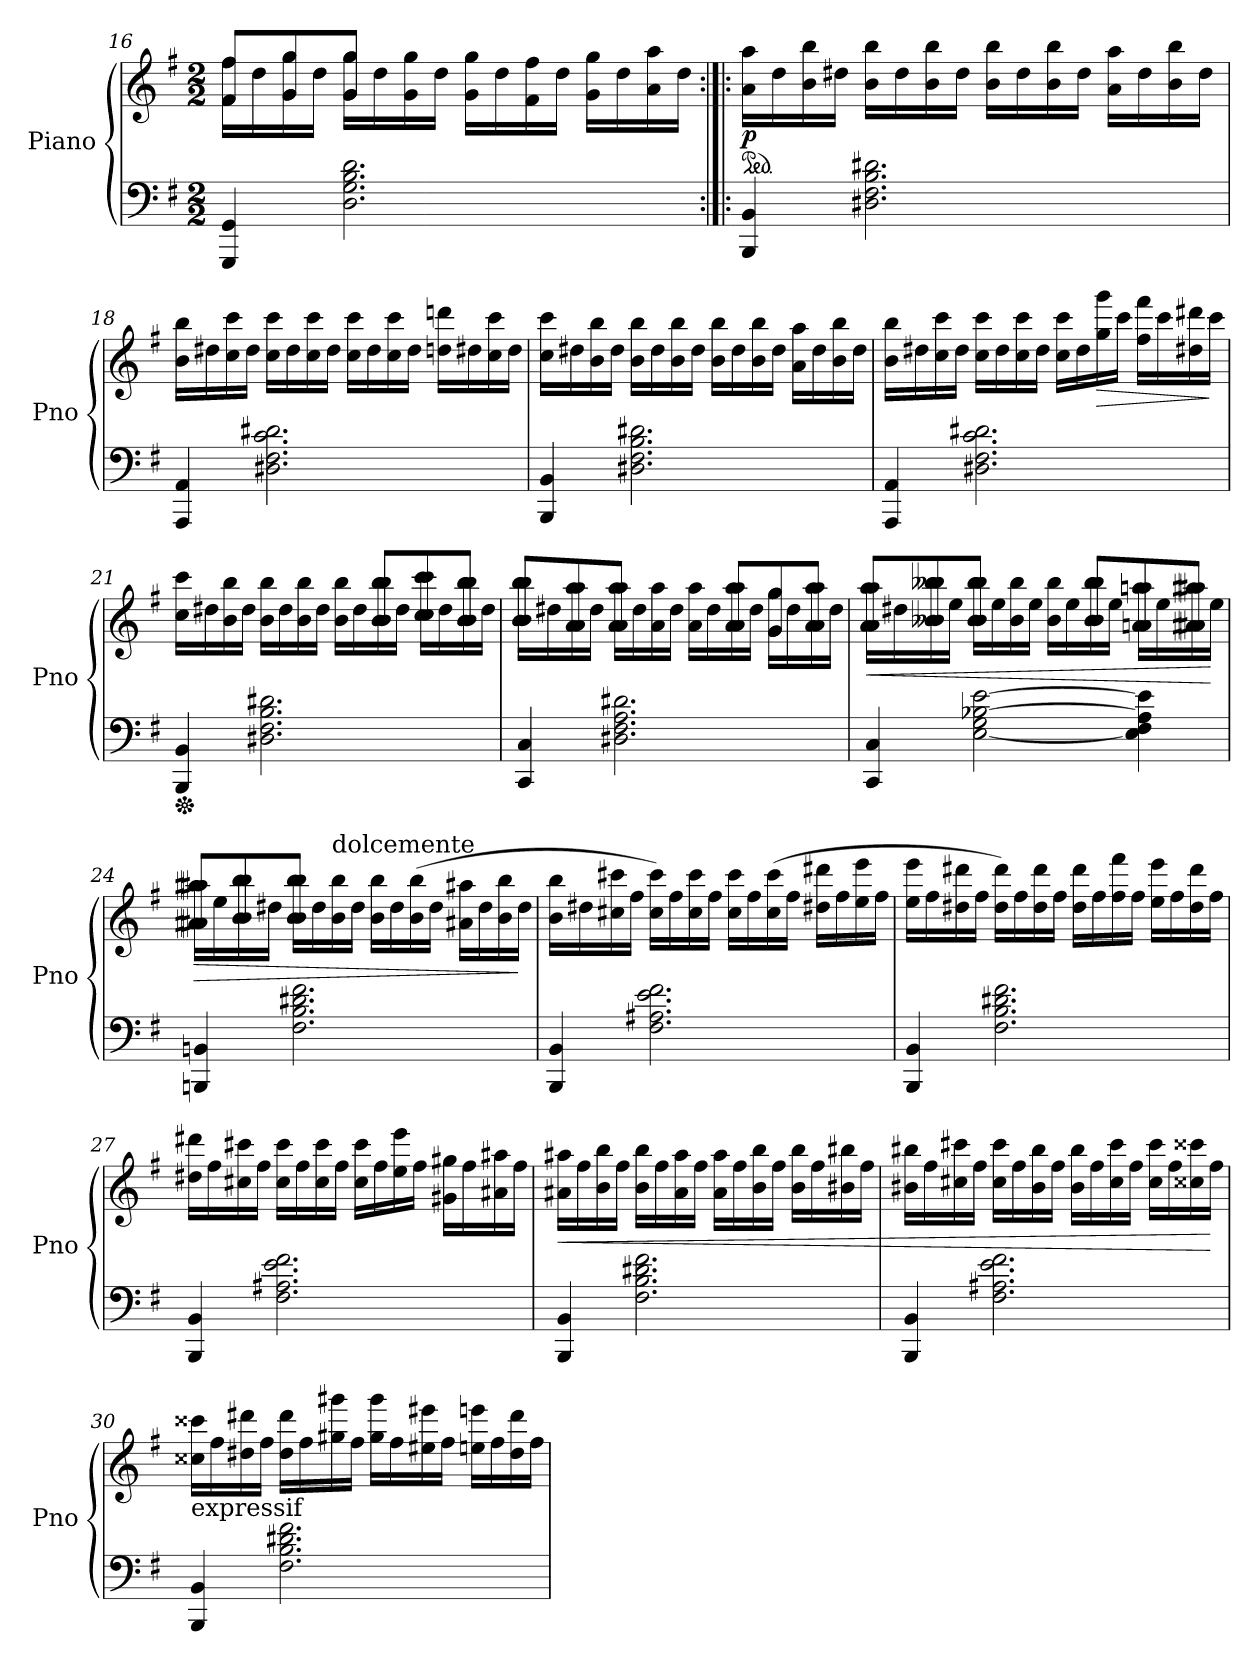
**kern	**kern	**dynam
*part1	*part1	*part1
*staff2	*staff1	*staff1/2
*I"Piano	*	*
*I'Pno	*	*
!!LO:PB:g=z
*clefF4	*clefG2	*
*k[f#]	*k[f#]	*
*G:	*G:	*
*M2/2	*M2/2	*
=16	=16	=16
*	*^	*
4GGG/ 4GG/	16f#\ 16ff#\LL	8f#/ 8ff#/L	.
.	16dd\	.	.
.	16g\ 16gg\	8g/ 8gg/	.
.	16dd\JJ	.	.
2.D\ 2.G\ 2.B\ 2.d\	16g\ 16gg\LL	8g/ 8gg/J	.
.	16dd\	.	.
.	16g\ 16gg\	2ryy	.
.	16dd\JJ	.	.
.	16g\ 16gg\LL	.	.
.	16dd\	.	.
.	16f#\ 16ff#\	.	.
.	16dd\JJ	.	.
.	16g\ 16gg\LL	.	.
.	16dd\	.	.
.	16a\ 16aa\	8ryy	.
.	16dd\JJ	.	.
*	*v	*v	*
=17:|!|:	=17:|!|:	=17:|!|:
*	*ped	*
!	!	!LO:DY:b
4BBB/ 4BB/	16a\ 16aa\LL	p
.	16dd\	.
.	16b\ 16bb\	.
.	16dd#X\JJ	.
2.D#X\ 2.F#\ 2.B\ 2.d#X\	16b\ 16bb\LL	.
.	16dd#\	.
.	16b\ 16bb\	.
.	16dd#\JJ	.
.	16b\ 16bb\LL	.
.	16dd#\	.
.	16b\ 16bb\	.
.	16dd#\JJ	.
.	16a\ 16aa\LL	.
.	16dd#\	.
.	16b\ 16bb\	.
.	16dd#\JJ	.
=18	=18	=18
4AAA/ 4AA/	16b\ 16bb\LL	.
.	16dd#X\	.
.	16cc\ 16ccc\	.
.	16dd#\JJ	.
2.D#X\ 2.F#\ 2.c\ 2.d#X\	16cc\ 16ccc\LL	.
.	16dd#\	.
.	16cc\ 16ccc\	.
.	16dd#\JJ	.
.	16cc\ 16ccc\LL	.
.	16dd#\	.
.	16cc\ 16ccc\	.
.	16dd#\JJ	.
.	16ddn\ 16dddn\LL	.
.	16dd#X\	.
.	16cc\ 16ccc\	.
.	16dd#\JJ	.
!!LO:LB:g=z
=19	=19	=19
4BBB/ 4BB/	16cc\ 16ccc\LL	.
.	16dd#X\	.
.	16b\ 16bb\	.
.	16dd#\JJ	.
2.D#X\ 2.F#\ 2.B\ 2.d#X\	16b\ 16bb\LL	.
.	16dd#\	.
.	16b\ 16bb\	.
.	16dd#\JJ	.
.	16b\ 16bb\LL	.
.	16dd#\	.
.	16b\ 16bb\	.
.	16dd#\JJ	.
.	16a\ 16aa\LL	.
.	16dd#\	.
.	16b\ 16bb\	.
.	16dd#\JJ	.
=20	=20	=20
4AAA/ 4AA/	16b\ 16bb\LL	.
.	16dd#X\	.
.	16cc\ 16ccc\	.
.	16dd#\JJ	.
2.D#X\ 2.F#\ 2.c\ 2.d#X\	16cc\ 16ccc\LL	.
.	16dd#\	.
.	16cc\ 16ccc\	.
.	16dd#\JJ	.
.	16cc\ 16ccc\LL	.
.	16dd#\	.
!	!	!LO:HP:b
.	16gg\ 16ggg\	>
.	16ccc\JJ	.
.	16ff#\ 16fff#\LL	.
.	16ccc\	.
.	16dd#X\ 16ddd#X\	.
.	16ccc\JJ	]
=21	=21	=21
*Xped	*	*
*	*^	*
4BBB/ 4BB/	16cc\ 16ccc\LL	8ryy	.
.	16dd#X\	.	.
*	*v	*v	*
.	16b\ 16bb\	.
.	16dd#\JJ	.
2.D#X\ 2.F#\ 2.B\ 2.d#X\	16b\ 16bb\LL	.
.	16dd#\	.
.	16b\ 16bb\	.
.	16dd#\JJ	.
.	16b\ 16bb\LL	.
.	16dd#\	.
*	*^	*
.	16b\ 16bb\	8b/ 8bb/L	.
.	16dd#\JJ	.	.
.	16cc\ 16ccc\LL	8cc/ 8ccc/	.
.	16dd#\	.	.
.	16b\ 16bb\	8b/ 8bb/J	.
.	16dd#\JJ	.	.
!!LO:LB:g=z	!!
=22	=22	=22	=22
4CC/ 4C/	16b\ 16bb\LL	8b/ 8bb/L	.
.	16dd#X\	.	.
.	16a\ 16aa\	8a/ 8aa/	.
.	16dd#\JJ	.	.
2.D#X\ 2.F#\ 2.A\ 2.d#X\	16a\ 16aa\LL	8a/ 8aa/J	.
.	16dd#\	.	.
.	16a\ 16aa\	4ryy	.
.	16dd#\JJ	.	.
.	16a\ 16aa\LL	.	.
.	16dd#\	.	.
.	16a\ 16aa\	8a/ 8aa/L	.
.	16dd#\JJ	.	.
.	16g\ 16gg\LL	8g/ 8gg/	.
.	16dd#\	.	.
.	16a\ 16aa\	8a/ 8aa/J	.
.	16dd#\JJ	.	.
=23	=23	=23	=23
!	!	!	!LO:HP:b
4CC/ 4C/	16a\ 16aa\LL	8a/ 8aa/L	<
.	16dd#X\	.	.
.	16b-X\ 16bb-X\	8b-/ 8bb-/	.
.	16ee\JJ	.	.
[2E\ 2G\ [2B-X\ [2e\	16b-\ 16bb-\LL	8b-/ 8bb-/J	.
.	16ee\	.	.
.	16b-\ 16bb-\	4ryy	.
.	16ee\JJ	.	.
.	16b-\ 16bb-\LL	.	.
.	16ee\	.	.
.	16b-\ 16bb-\	8b-/ 8bb-/L	.
.	16ee\JJ	.	.
4E\] 4F#\ 4A#\] 4e\]	16an\ 16aa\LL	8a/ 8aan/	.
.	16ee\	.	.
.	16a#X\ 16aa#X\	8a#/ 8aa#/J	.
.	16ee\JJ	.	[
=24	=24	=24	=24
!	!	!	!LO:HP:b
4BBBn/ 4BBn/	16a#X\ 16aa#X\LL	8a#/ 8aa#/L	>
.	16ee\	.	.
.	16b\ 16bb\	8b/ 8bb/	.
.	16dd#X\JJ	.	.
2.F#\ 2.B\ 2.d#X\ 2.f#\	16b\ 16bb\LL	8b/ 8bb/J	.
.	16dd#\	.	.
!	!LO:TX:a:t=dolcemente	!	!
.	16b\ 16bb\	2ryy	.
.	16dd#\JJ	.	.
.	16b\ 16bb\LL	.	.
.	16dd#\	.	.
.	(16b\ 16bb\	.	.
.	16dd#\JJ	.	.
.	16a#X\ 16aa#X\LL	.	.
.	16dd#\	.	.
.	16b\ 16bb\	8ryy	.
.	16dd#\JJ	.	]
*	*v	*v	*
!!LO:LB:g=z
=25	=25	=25
4BBB/ 4BB/	16b\ 16bb\LL	.
.	16dd#X\	.
.	16cc#X\ 16ccc#X\	.
.	16ff#\JJ	.
2.F#\ 2.A#X\ 2.e\ 2.f#\	16cc#\ 16ccc#\LL)	.
.	16ff#\	.
.	16cc#\ 16ccc#\	.
.	16ff#\JJ	.
.	16cc#\ 16ccc#\LL	.
.	16ff#\	.
.	(16cc#\ 16ccc#\	.
.	16ff#\JJ	.
.	16dd#X\ 16ddd#X\LL	.
.	16ff#\	.
.	16ee\ 16eee\	.
.	16ff#\JJ	.
=26	=26	=26
4BBB/ 4BB/	16ee\ 16eee\LL	.
.	16ff#\	.
.	16dd#X\ 16ddd#X\	.
.	16ff#\JJ	.
2.F#\ 2.B\ 2.d#X\ 2.f#\	16dd#\ 16ddd#\LL)	.
.	16ff#\	.
.	16dd#\ 16ddd#\	.
.	16ff#\JJ	.
.	16dd#\ 16ddd#\LL	.
.	16ff#\	.
.	16ff#\ 16fff#\	.
.	16ff#\JJ	.
.	16ee\ 16eee\LL	.
.	16ff#\	.
.	16dd#\ 16ddd#\	.
.	16ff#\JJ	.
=27	=27	=27
4BBB/ 4BB/	16dd#X\ 16ddd#X\LL	.
.	16ff#\	.
.	16cc#X\ 16ccc#X\	.
.	16ff#\JJ	.
2.F#\ 2.A#X\ 2.e\ 2.f#\	16cc#\ 16ccc#\LL	.
.	16ff#\	.
.	16cc#\ 16ccc#\	.
.	16ff#\JJ	.
.	16cc#\ 16ccc#\LL	.
.	16ff#\	.
.	16ee\ 16eee\	.
.	16ff#\JJ	.
.	16g#X\ 16gg#X\LL	.
.	16ff#\	.
.	16a#X\ 16aa#X\	.
.	16ff#\JJ	.
!!LO:LB:g=z
=28	=28	=28
!	!	!LO:HP:b
4BBB/ 4BB/	16a#X\ 16aa#X\LL	<
.	16ff#\	.
.	16b\ 16bb\	.
.	16ff#\JJ	.
2.F#\ 2.B\ 2.d#X\ 2.f#\	16b\ 16bb\LL	.
.	16ff#\	.
.	16a#\ 16aa#\	.
.	16ff#\JJ	.
.	16a#\ 16aa#\LL	.
.	16ff#\	.
.	16b\ 16bb\	.
.	16ff#\JJ	.
.	16b\ 16bb\LL	.
.	16ff#\	.
.	16b#X\ 16bb#X\	.
.	16ff#\JJ	.
=29	=29	=29
4BBB/ 4BB/	16b#X\ 16bb#X\LL	.
.	16ff#\	.
.	16cc#X\ 16ccc#X\	.
.	16ff#\JJ	.
2.F#\ 2.A#X\ 2.e\ 2.f#\	16cc#\ 16ccc#\LL	.
.	16ff#\	.
.	16b#\ 16bb#\	.
.	16ff#\JJ	.
.	16b#\ 16bb#\LL	.
.	16ff#\	.
.	16cc#\ 16ccc#\	.
.	16ff#\JJ	.
.	16cc#\ 16ccc#\LL	.
.	16ff#\	.
.	16cc##X\ 16ccc##X\	.
.	16ff#\JJ	[
=30	=30	=30
!	!LO:TX:b:t=expressif	!
4BBB/ 4BB/	16cc##X\ 16ccc##X\LL	.
.	16ff#\	.
.	16dd#X\ 16ddd#X\	.
.	16ff#\JJ	.
2.F#\ 2.B\ 2.d#X\ 2.f#\	16dd#\ 16ddd#\LL	.
.	16ff#\	.
.	16gg#X\ 16ggg#X\	.
.	16ff#\JJ	.
.	16gg#\ 16ggg#\LL	.
.	16ff#\	.
.	16ee#X\ 16eee#X\	.
.	16ff#\JJ	.
.	16een\ 16eeen\LL	.
.	16ff#\	.
.	16dd#\ 16ddd#\	.
.	16ff#\JJ	.
=	=	=
*-	*-	*-
